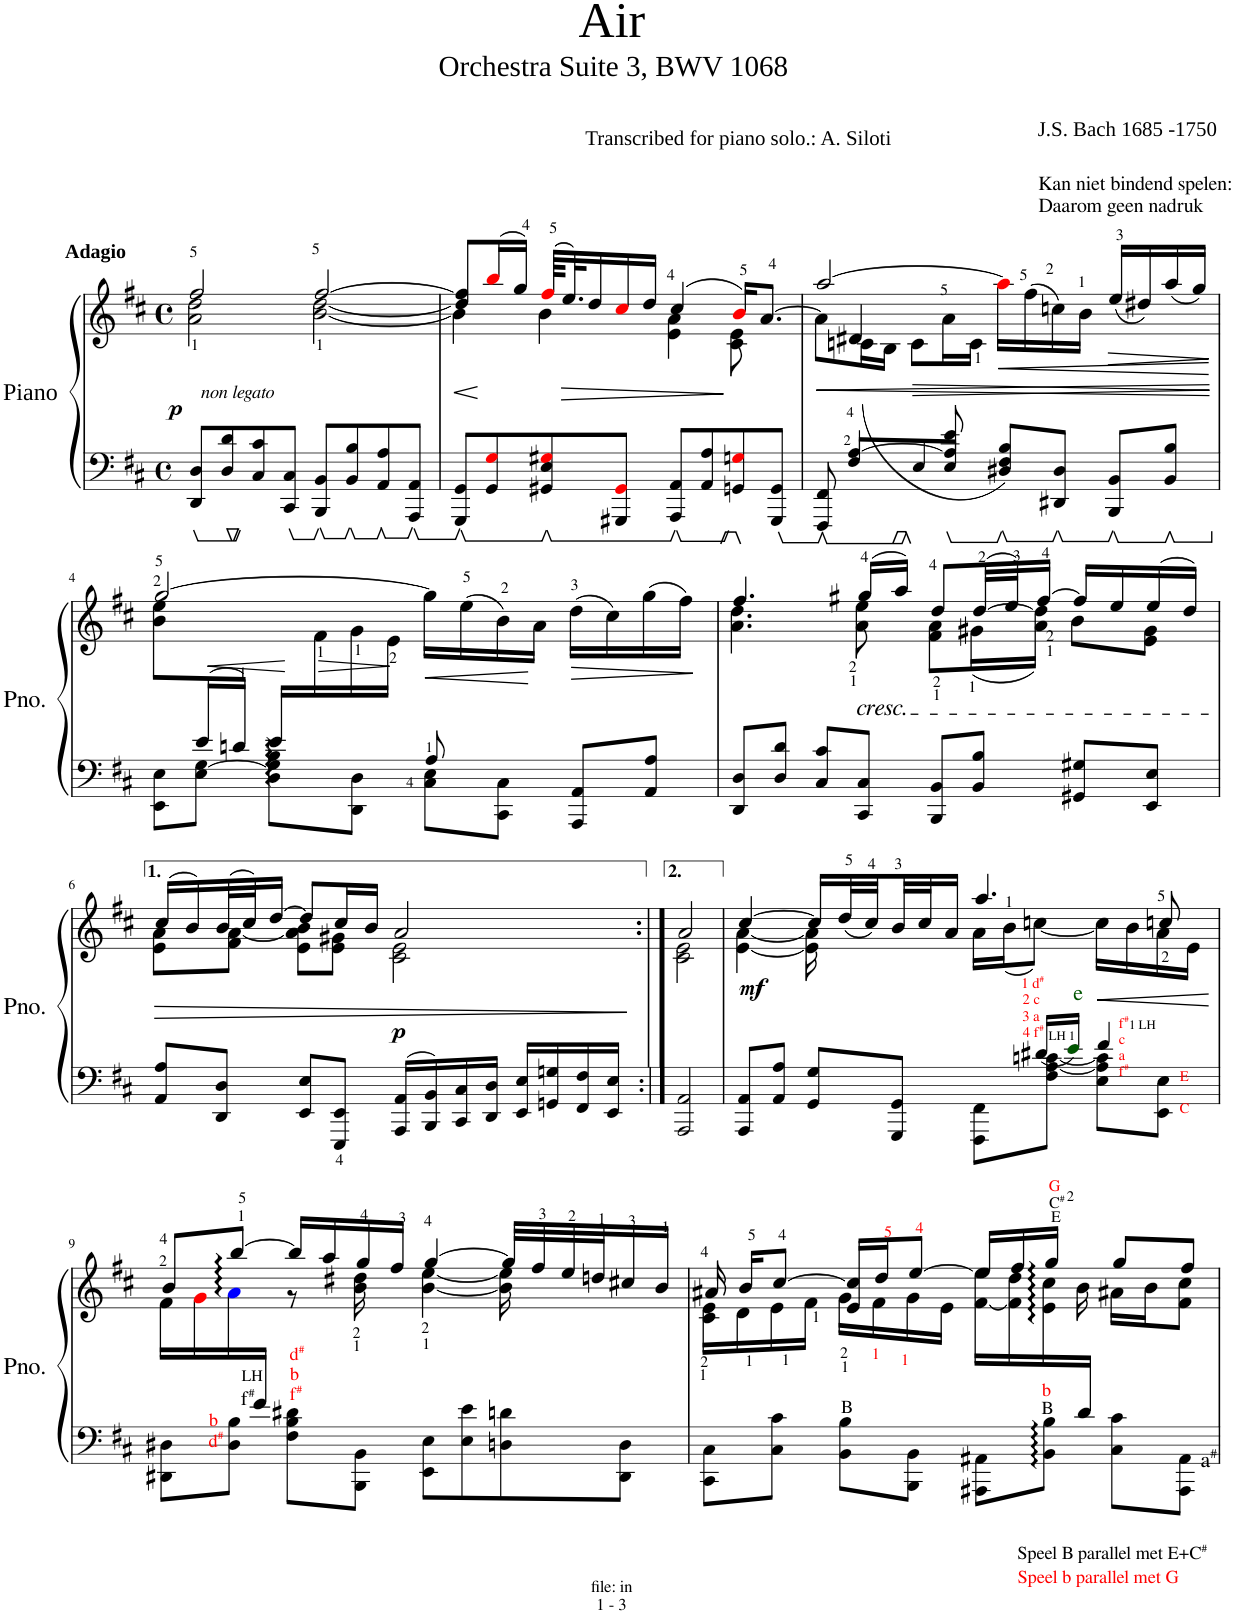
**kern	**kern	**dynam
*part1	*part1	*part1
*staff2	*staff1	*staff1/2
*I"Piano	*	*
*I'Pno.	*	*
*stria5	*stria5	*
*clefF4	*clefG2	*
*k[f#c#]	*k[f#c#]	*
*M4/4	*M4/4	*
*met(c)	*met(c)	*
=1	=1	=1
*	*^	*
!	!LO:TX:a:B:t=Adagio	!	!
!LO:TX:a:i:t=non legato	!	!	!
!	!	!	!LO:DY:a=2
8DD/ 8D/L	2a\ 2dd\	2ff#/	p
8D/ 8d/	.	.	.
8C#/ 8c#/	.	.	.
8CC#/ 8C#/J	.	.	.
8BBB/ 8BB/L	[2b\ [2dd\	[2ff#/	.
8BB/ 8B/	.	.	.
8AA/ 8A/	.	.	.
8AAA/ 8AA/J	.	.	.
=2	=2	=2	=2
!	!	!	!LO:HP:b
8GGG/ 8GG/L	8dd/] 8ff#/]L	4b\]	<
8GG/ 8Gi/	(16bbi/L	.	.
.	16gg/JJ)	.	.
8GG#X/ 8E/ 8G#Xi/	(64ff#i/KLLL	4b\	.
!	!	!	!LO:HP:b
.	32.ee/L)	.	>
.	16dd/	.	.
8GGG#X/ 8GG#i/J	16cc#i/	.	.
.	16dd/JJ	.	.
8AAA/ 8AA/L	(4cc#/	4e\ 4a\	.
8AA/ 8A/	.	.	.
8GGn/ 8Gni/	16bi/KL)	8c#\ 8e\	.
.	[8.a/J	.	.
8GGG#/ 8GG/J	.	8ryy	.
*	*v	*v	*
.	.	[ ]
=3	=3	=3
*^	*^	*
*	*	*	*^	*
8FFF#/ 8FF#/	8ryy	[2aa/	8a\L]	8ryy	.
8F#/L	[4A/	.	(16cn\L	4d#X/	.
.	.	.	16B\JJ	.	.
8E/	.	.	8c\L	.	.
8E/J	8A/] 8e/	.	16a\L	2ryy	.
.	.	.	16c>\JJ	.	.
!	!	!LO:TX:a:t=Kan niet bindend spelen&colon;	!	!	!
!	!	!LO:TX:a:t=Daarom geen nadruk	!	!	!
!	!	!	!	!	!LO:HP:b
8D#X/ 8F#/ 8B/L)	2ryy	16aai\LL]	4ryy	.	<
.	.	(16ff#\	.	.	.
8DD#X/ 8D#/J	.	16ccn\)	.	.	.
.	.	16b\JJ	.	.	.
!	!	!	!	!	!LO:HP:b
8BBB/ 8BB/L	.	16ryy	(16ee/LL	.	>
.	.	16ryy	16dd#X/)	.	.
8BB/ 8B/J	.	16ryy	(16aa/	8ryy	.
.	.	16ryy	16gg/JJ)	.	.
*v	*v	*	*	*	*
*	*v	*v	*v	*
.	.	[ ]
!!LO:LB:g=z
=4	=4	=4
*^	*^	*
*	*^	*	*	*
8ryy	8EE\ 8E\L	2ryy	[2gg/	8b\ 8ee\L	.
16e/L	8E\ [8G\J	.	.	8.ryy	.
16dn/JJ	.	.	.	.	.
16e/LL	8D\ 8G\] 8B\L	.	.	.	.
2ryy	.	.	.	16f#>\	.
.	8DD\ 8D\J	.	.	16g>\	.
.	.	.	.	16e>\JJ	.
!	!	!	!	!	!LO:HP:b
.	8C#\> 8E\>L	8A/	16gg\LL]	2ryy	<
.	.	.	(16ee\	.	.
.	8CC#\ 8C#\J	4.ryy	16b\)	.	.
.	.	.	16a\JJ	.	.
!	!	!	!	!	!LO:HP:b
.	8AAA/ 8AA/L	.	(16dd\LL	.	>
8.ryy	.	.	16cc#\)	.	.
.	8AA/ 8A/J	.	(16gg\	.	.
.	.	.	16ff#\JJ)	.	.
*v	*v	*v	*	*	*
*	*v	*v	*
.	.	[ ]
=5	=5	=5
*	*^	*
8DD/ 8D/L	4.ff#/	4.a\ 4.dd\	.
8D/ 8d/J	.	.	.
8C#/ 8c#/L	.	.	.
!	!LO:TX:b:i:t=cresc.	!	!
8CC#/ 8C#/J	(16gg#X/LL	8a\ 8ee\	.
.	16aa/JJ)	.	.
8BBB/ 8BB/L	8dd/L	8f#\ 8a\L	.
8BB/ 8B/J	([32dd/LL	(16g#X\L	.
.	32ee/J)	.	.
.	[16ff#/JJ	16a\ 16dd\]JJ)	.
8GG#X/ 8G#X/L	16ff#/LL]	8b\L	.
.	16ee/	.	.
8EE/ 8E/J	(16ee/	8e\ 8g#\J	.
.	16dd/JJ)	.	.
!!LO:LB:g=z	!!
=6	=6	=6	=6
!	!	!	!LO:HP:b
8AA/ 8A/L	(16cc#/LL	8e\ 8a\L	>
.	16b/)	.	.
8DD/ 8D/J	(32b/L	8f#\ [8a\J	.
.	32cc#/J)	.	.
.	[16dd/JJ	.	.
8EE/ 8E/L	8dd/L]	8e\ 8a\] 8b\L	.
8EEE/ 8EE/J	16cc#/L	8e\ 8g#X\J	.
.	16b/JJ	.	.
!	!	!	!LO:DY:a=2
16AAA/ 16AA/LL	2a/	2c#\ 2e\	p
16BBB/ 16BB/	.	.	.
16CC#/ 16C#/	.	.	.
16DD/ 16D/JJ	.	.	.
16EE/ 16E/LL	.	.	.
16GGn/ 16Gn/	.	.	.
16FF#/ 16F#/	.	.	.
16EE/ 16E/JJ	.	.	.
*	*v	*v	*
.	.	]
=7:|!	=7:|!	=7:|!
*	*^	*
2AAA/ 2AA/	2a/	2c#\ 2e\	.
=8	=8	=8	=8
*^	*	*	*
!	!	!	!	!LO:DY:a=2
8AAA/ 8AA/L	8ryy	[4cc#/	[4e\ [4a\	mf
*v	*v	*	*	*
8AA/ 8A/J	.	.	.
8GG/ 8G/L	16cc#/LL]	16e\] 16a\]	.
.	(32dd/L	8.ryy	.
.	32cc#/)	.	.
8GGG/ 8GG/J	32b/	.	.
.	32cc#/J	.	.
.	16a/JJ	.	.
8FFF#\ 8FF#\L	4.aa/	16a\LL	.
.	.	(16b\J	.
*^	*	*	*
!LO:TX:a:color=#FF0000:t=1 d	!	!	!	!
!LO:TX:a:t=#	!	!	!	!
!LO:TX:a:t=2 c	!	!	!	!
!LO:TX:a:t=3 a	!	!	!	!
!LO:TX:a:t=4 f	!	!	!	!
!LO:TX:a:t=#	!	!	!	!
8F#\ [8A\ [8cn\J	16d#X/LL	.	[8ccn\J)	.
!	!LO:TX:a:color=#005500:t=e	!	!	!
!	!LO:TX:a:t=LH 1	!	!	!
.	16ej/JJ	.	.	.
!LO:TX:a:color=#FF0000:t=f	!	!	!	!
!LO:TX:a:t=#	!	!	!	!
!LO:TX:a:t=c	!	!	!	!
!LO:TX:a:t=a	!	!	!	!
!LO:TX:a:t=f	!	!	!	!
!LO:TX:a:t=#	!	!	!	!
!LO:TX:a:t=1 LH	!	!	!	!
8E\ 8A\] 8c\]L	4f#/	.	16cc\LL]	.
.	.	.	16b\	.
!LO:TX:a:color=#FF0000:t=E	!	!	!	!
!LO:TX:a:t=C	!	!	!	!
8EE\ 8E\J	.	8ccn/	16a>\	.
.	.	.	16e\JJ	.
!!LO:LB:g=z	!!
=9	=9	=9	=9	=9
8.ryy	8DD#X\ 8D#X\L	8b/L	16f#\LL	.
.	.	.	16gi\	.
!	!LO:TX:a:color=#FF0000:t=b	!	!	!
!	!LO:TX:a:t=d	!	!	!
!	!LO:TX:a:t=#	!	!	!
.	8D#\ 8B\J	[8bb/J	16aZ\	.
!	!	!	!LO:TX:b:t=f	!
!	!	!	!LO:TX:b:t=#	!
!	!	!	!LO:TX:b:t=LH	!
16f#/JJ	.	.	16ryy	.
!LO:TX:a:color=#FF0000:t=d	!	!	!	!
!LO:TX:a:t=#	!	!	!	!
!LO:TX:a:t=b	!	!	!	!
!LO:TX:a:t=f	!	!	!	!
!LO:TX:a:t=#	!	!	!	!
2.ryy	8F#\ 8B\ 8d#X\L	16bb/LL]	8r	.
.	.	16aa/	.	.
.	8BBB\ 8BB\J	16gg/	16b\ 16dd#X\	.
.	.	16ff#/JJ	16ryy	.
.	8EE\ 8E\L	[4gg/	[4b\ [4ee\	.
.	8E\ 8e\	.	.	.
.	8Dn\ 8dn\	32gg/LLL]	16b\] 16ee\]	.
.	.	32ff#/	.	.
.	.	32ee/	8.ryy	.
.	.	32ddn/J	.	.
.	8DD#\ 8D\J	16cc#X/	.	.
.	.	16b/JJ	.	.
=10	=10	=10	=10	=10
*	*	*	*^	*
8.ryy	8CC#\ 8C#\L	16ryy	16c#\ 16e\LL	16a#X/	.
.	.	16b/KL	16d\	2...ryy	.
.	8C#\ 8c#\J	[8cc#/J	16e\	.	.
.	.	.	16f#\JJ	.	.
!	!LO:TX:a:t=B	!	!	!	!
.	8BB\ 8B\L	16e/< 16cc#/]<LL	16g\LL	.	.
.	.	16dd/J	16f#\	.	.
.	8BBB\ 8BB\J	[8ee/J	16g\	.	.
.	.	.	16e\JJ	.	.
.	8AAA#X\ 8AA#X\L	[16f#\ 16ee\]LL	16ee/LL	.	.
.	.	16f#\] 16dd\	16ff#/	.	.
!	!	!LO:TX:a:t=E	!	!	!
!	!	!LO:TX:a:t=C	!	!	!
!	!	!LO:TX:a:t=#	!	!	!
!	!	!LO:TX:a:color=#FF0000:t=G	!	!	!
!	!LO:TX:a:t=B	!	!	!	!
!	!LO:TX:a:color=#FF0000:t=b	!	!	!	!
!	!LO:TX:b:t=Speel B parallel met E+C	!	!	!	!
!	!LO:TX:b:t=#	!	!	!	!
!	!LO:TX:b:color=#FF0000:t=Speel b parallel met G	!	!	!	!
.	8BB\: 8B\:J	16e\ 16cc#\	16gg/JJ	.	.
16d/JJ	.	16ryy	16b\	.	.
4ryy	8C#\ 8c#\L	8gg/L	16a#X\LL	.	.
.	.	.	16b\J	.	.
!	!LO:TX:a:t=a	!	!	!	!
!	!LO:TX:a:t=#	!	!	!	!
.	8AAA#\ 8AA#\J	8ff#/J	8f#\ 8cc#\J	.	.
*v	*v	*	*	*	*
*	*v	*v	*v	*
=	=	=
*-	*-	*-
